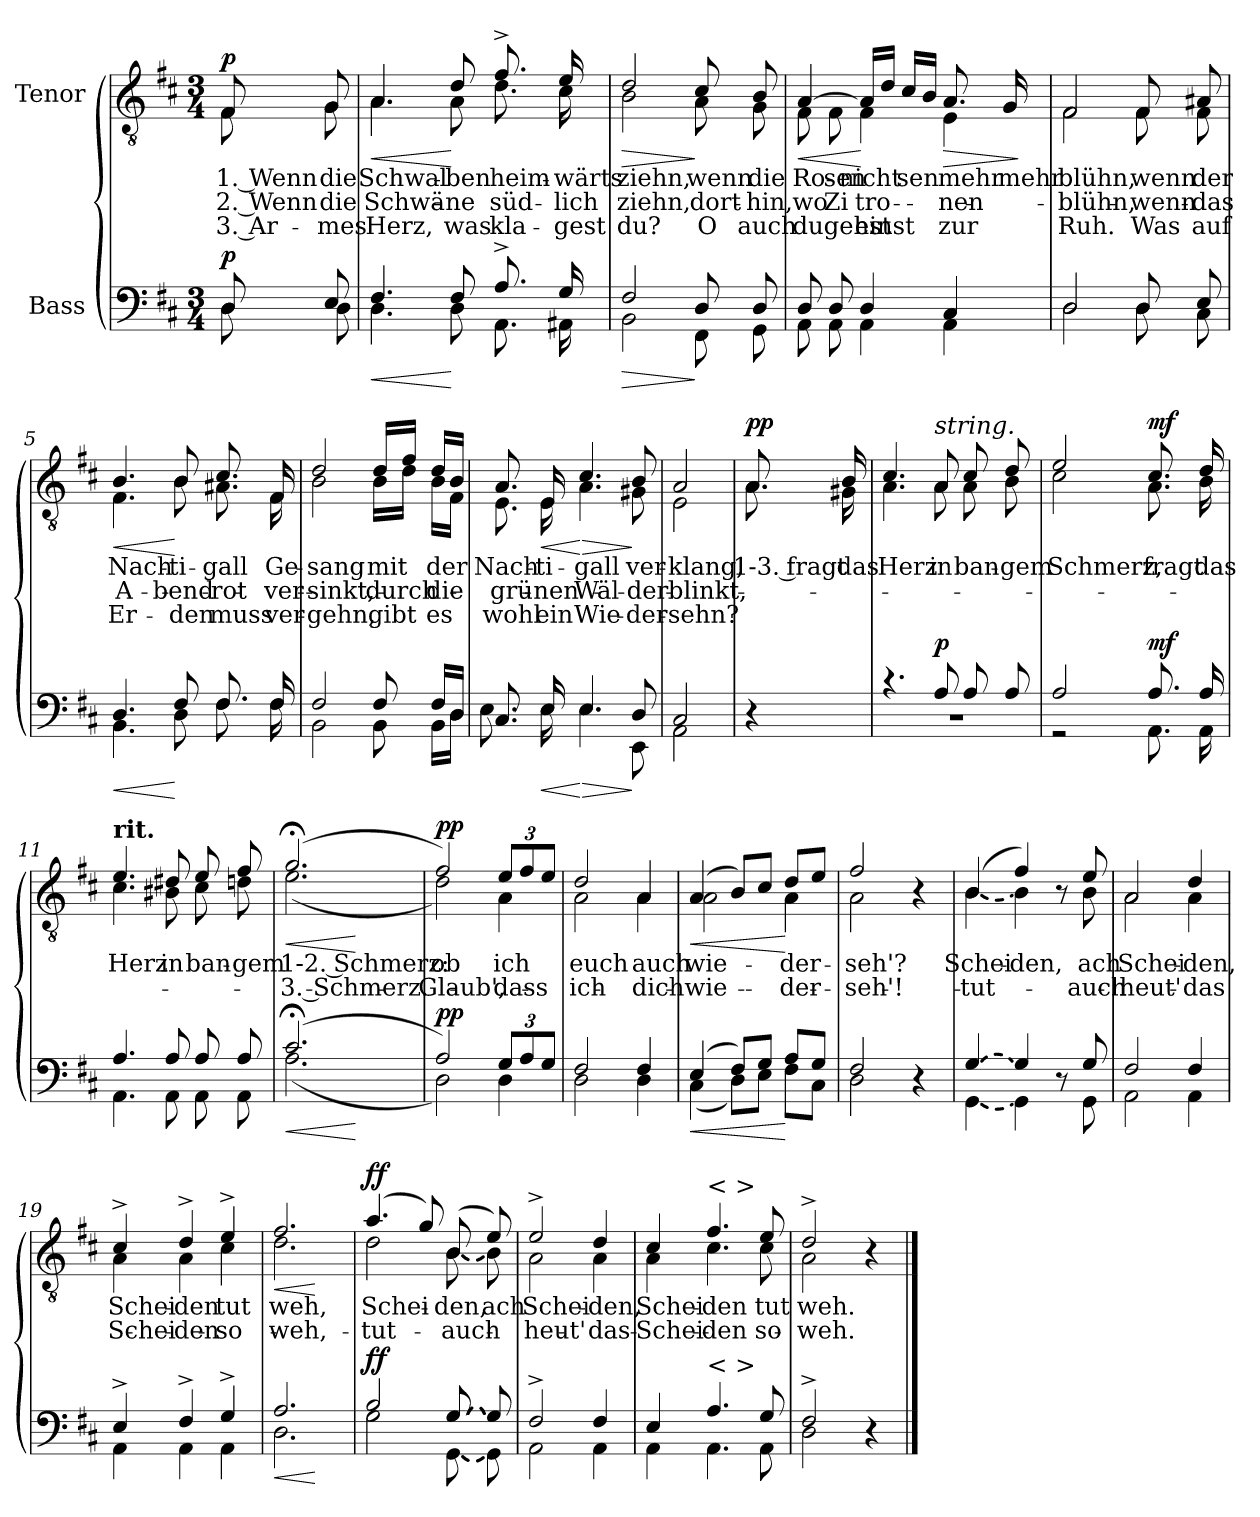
**kern	**dynam	**kern	**text	**text	**text	**dynam
*part2	*part2	*part1	*part1	*part1	*part1	*part1
*staff2	*staff2	*staff1	*staff1	*staff1	*staff1	*staff1
*I"Bass	*	*I"Tenor	*	*	*	*
*clefF4	*	*clefGv2	*	*	*	*
*k[f#c#]	*	*k[f#c#]	*	*	*	*
*M3/4	*	*M3/4	*	*	*	*
=	=	=	=	=	=	=
*^	*	*	*	*	*	*
!	!	!	!LO:TX:a:B:t=Andantino	!	!	!	!
!	!	!LO:DY:a	!	!LO:LY:b	!LO:LY:b	!LO:LY:b	!LO:DY:a
*	*	*	*^	*	*	*	*
8D/	8D\	p	8F#/	8F#\	1. Wenn	2. Wenn	3. Ar-	p
!	!	!	!	!	!LO:LY:b	!LO:LY:b	!LO:LY:b	!
8E/	8D\	.	8G/	8G\	die	die	-mes	.
=1	=1	=1	=1	=1	=1	=1	=1	=1
!	!	!LO:HP:b	!	!	!LO:LY:b	!LO:LY:b	!LO:LY:b	!LO:HP:b
4.F#/	4.D\	<	4.A/	4.A\	Schwal-	Schwä-	Herz,	<
!	!	!	!	!	!LO:LY:b	!LO:LY:b	!LO:LY:b	!
8F#/	8D\	[	8d/	8A\	-ben	-ne	was	[
!	!	!	!	!	!LO:LY:b	!LO:LY:b	!LO:LY:b	!
8.A^/	8.AA\	.	8.f#^/	8.d\	heim-	süd-	kla-	.
!	!	!	!	!	!LO:LY:b	!LO:LY:b	!LO:LY:b	!
16G/	16AA#X\	.	16e/	16c#\	-wärts	-lich	-gest	.
=2	=2	=2	=2	=2	=2	=2	=2	=2
!	!	!LO:HP:b	!	!	!LO:LY:b	!LO:LY:b	!LO:LY:b	!LO:HP:b
2F#/	2BB\	>	2d/	2B\	ziehn,	ziehn,	du?	>
!	!	!	!	!	!LO:LY:b	!LO:LY:b	!LO:LY:b	!
8D/	8FF#\	]	8c#/	8A\	wenn	dort-	O	]
!	!	!	!	!	!LO:LY:b	!LO:LY:b	!LO:LY:b	!
8D/	8GG\	.	8B/	8G\	die	-hin,	auch	.
=3	=3	=3	=3	=3	=3	=3	=3	=3
!	!	!	!	!	!LO:LY:b	!	!	!LO:HP:b
!	!	!	!	!	!LO:LY:b	!LO:LY:b	!LO:LY:b	!
8D/	8AA\	.	[4A/	8F#\	Ro-	wo	du	<
!	!	!	!	!	!LO:LY:b	!LO:LY:b	!LO:LY:b	!
8D/	8AA\	.	.	8F#\	-sen	Zi-	gehst	.
!	!	!	!	!	!LO:LY:b	!LO:LY:b	!LO:LY:b	!
4D/	4AA\	.	16A/LL]	4F#\	nicht	-tro-	einst	[
.	.	.	16d/JJ	.	.	.	.	.
!	!	!	!	!	!LO:LY:b	!	!	!
.	.	.	16c#/LL	.	-sen	.	.	.
.	.	.	16B/JJ	.	.	.	.	.
!	!	!	!	!	!LO:LY:b	!	!	!LO:HP:b
!	!	!	!	!	!LO:LY:b	!LO:LY:b	!LO:LY:b	!
4C#/	4AA\	.	8.A/	4E\	mehr	-nen	zur	>
!	!	!	!	!	!LO:LY:b	!	!	!
.	.	.	16G/	.	mehr	.	.	.
*v	*v	*	*	*	*	*	*	*
*	*	*v	*v	*	*	*	*
.	.	.	.	.	.	]
!!LO:LB:g=z
=4	=4	=4	=4	=4	=4	=4
*^	*	*	*	*	*	*
!	!	!	!	!LO:LY:b	!LO:LY:b	!LO:LY:b	!
*	*	*	*^	*	*	*	*
2D/	2D\	.	2F#/	2F#\	blühn,	blühn,	Ruh.	.
!	!	!	!	!	!LO:LY:b	!LO:LY:b	!LO:LY:b	!
8D/	8D\	.	8F#/	8F#\	wenn	wenn	Was	.
!	!	!	!	!	!LO:LY:b	!LO:LY:b	!LO:LY:b	!
8E/	8C#\	.	8A#X/	8F#\	der	das	auf	.
=5	=5	=5	=5	=5	=5	=5	=5	=5
!	!	!LO:HP:b	!	!	!LO:LY:b	!LO:LY:b	!LO:LY:b	!LO:HP:b
4.D/	4.BB\	<	4.B/	4.F#\	Nach-	A-	Er-	<
!	!	!	!	!	!LO:LY:b	!LO:LY:b	!LO:LY:b	!
8F#/	8D\	[	8B/	8B\	-ti-	-bend-	-den	[
!	!	!	!	!	!LO:LY:b	!LO:LY:b	!LO:LY:b	!
8.F#/	8.F#\	.	8.c#/	8.A#X\	-gall	-rot	muss	.
!	!	!	!	!	!LO:LY:b	!LO:LY:b	!LO:LY:b	!
16F#/	16F#\	.	16F#/	16F#\	Ge-	ver-	ver-	.
=6	=6	=6	=6	=6	=6	=6	=6	=6
!	!	!	!	!	!LO:LY:b	!LO:LY:b	!LO:LY:b	!
2F#/	2BB\	.	2d/	2B\	-sang	-sinkt,	-gehn,	.
!	!	!	!	!	!LO:LY:b	!LO:LY:b	!LO:LY:b	!
8F#/	8BB\	.	16d/LL	16B\LL	mit	durch	gibt	.
.	.	.	16f#/JJ	16d\JJ	.	.	.	.
!	!	!	!	!	!LO:LY:b	!LO:LY:b	!LO:LY:b	!
16F#/LL	16BB\LL	.	16d/LL	16B\LL	der	die	es	.
16D/JJ	16D\JJ	.	16B/JJ	16F#\JJ	.	.	.	.
=7	=7	=7	=7	=7	=7	=7	=7	=7
!	!	!	!	!	!LO:LY:b	!LO:LY:b	!LO:LY:b	!
8.C#/	8.E\	.	8.A/	8.E\	Nach-	grü-	wohl	.
!	!	!LO:HP:b	!	!	!LO:LY:b	!LO:LY:b	!LO:LY:b	!LO:HP:b
16E/	16E\	<	16E/	16E\	-ti-	-nen	ein	<
!	!	!LO:HP:n=1:b	!	!	!LO:LY:b	!LO:LY:b	!LO:LY:b	!LO:HP:n=1:b
4.E/	4.E\	[ >	4.c#/	4.A\	-gall	Wäl-	Wie-	[ >
!	!	!	!	!	!LO:LY:b	!LO:LY:b	!LO:LY:b	!
8D/	8EE\	]	8B/	8G#X\	ver-	-der	-der-	]
=8	=8	=8	=8	=8	=8	=8	=8	=8
!	!	!	!	!	!LO:LY:b	!LO:LY:b	!LO:LY:b	!
2C#/	2AA\	.	2A/	2E\	-klang,	blinkt,	-sehn?	.
!!LO:LB:g=z	!!
=8X1	=8X1	=8X1	=8X1	=8X1	=8X1	=8X1	=8X1	=8X1
!	!	!	!	!	!LO:LY:b	!	!	!LO:DY:a
*v	*v	*	*	*	*	*	*	*
4r	.	8.A/	8.A\	1-3. fragt	.	.	pp
!	!	!	!	!LO:LY:b	!	!	!
.	.	16B/	16G#X\	das	.	.	.
=9	=9	=9	=9	=9	=9	=9	=9
*^	*	*	*	*	*	*	*
!	!	!	!	!	!LO:LY:b	!	!	!
4.r	2.r	.	4.c#/	4.A\	Herz	.	.	.
!	!	!	!LO:TX:a:i:t=string.	!	!	!	!	!
!	!	!LO:DY:a	!	!	!LO:LY:b	!	!	!
8A/	.	p	8A/	8A\	in	.	.	.
!	!	!	!	!	!LO:LY:b	!	!	!
8A/	.	.	8c#/	8A\	ban-	.	.	.
!	!	!	!	!	!LO:LY:b	!	!	!
8A/	.	.	8d/	8B\	-gem	.	.	.
=10	=10	=10	=10	=10	=10	=10	=10	=10
!	!	!	!	!	!LO:LY:b	!	!	!
2A/	2r	.	2e/	2c#\	Schmerz,	.	.	.
!	!	!LO:DY:a	!	!	!LO:LY:b	!	!	!LO:DY:a
8.A/	8.AA\	mf	8.c#/	8.A\	fragt	.	.	mf
!	!	!	!	!	!LO:LY:b	!	!	!
16A/	16AA\	.	16d/	16B\	das	.	.	.
=11	=11	=11	=11	=11	=11	=11	=11	=11
!	!	!	!LO:TX:a:B:t=rit.	!	!	!	!	!
!	!	!	!	!	!LO:LY:b	!	!	!
4.A/	4.AA\	.	4.e/	4.c#\	Herz	.	.	.
!	!	!	!	!	!LO:LY:b	!	!	!
8A/	8AA\	.	8d#X/	8B#X\	in	.	.	.
!	!	!	!	!	!LO:LY:b	!	!	!
8A/	8AA\	.	8e/	8c#\	ban-	.	.	.
!	!	!	!	!	!LO:LY:b	!	!	!
8A/	8AA\	.	8f#/	8dn\	-gem	.	.	.
!!LO:LB:g=z	!!
=12	=12	=12	=12	=12	=12	=12	=12	=12
!	!	!LO:HP:b	!	!	!LO:LY:b	!LO:LY:b	!	!LO:HP:b
(2.c#;/	(2.A\	<	(2.g;</	(2.e\	1-2. Schmerz:	3. Schmerz.	.	<
*v	*v	*	*	*	*	*	*	*
*	*	*v	*v	*	*	*	*
.	[	.	.	.	.	[
=13	=13	=13	=13	=13	=13	=13
*^	*	*	*	*	*	*
!	!	!	!LO:TX:a:B:t=a tempo	!	!	!	!
!	!	!LO:DY:a	!	!LO:LY:b	!LO:LY:b	!	!LO:DY:a
*	*	*	*^	*	*	*	*
2A/)	2D\)	pp	2f#/)	2d\)	ob	Glaub',	.	pp
*Xbrackettup	*	*	*Xbrackettup	*	*	*	*	*
!	!	!	!	!	!LO:LY:b	!LO:LY:b	!	!
12G/L	4D\	.	12e/L	4A\	ich	dass	.	.
12A/	.	.	12f#/	.	.	.	.	.
12G/J	.	.	12e/J	.	.	.	.	.
=14	=14	=14	=14	=14	=14	=14	=14	=14
!	!	!	!	!	!LO:LY:b	!LO:LY:b	!	!
2F#/	2D\	.	2d/	2A\	euch	ich	.	.
!	!	!	!	!	!LO:LY:b	!LO:LY:b	!	!
4F#/	4D\	.	4A/	4A\	auch	dich	.	.
=15	=15	=15	=15	=15	=15	=15	=15	=15
!	!	!LO:HP:b	!	!	!LO:LY:b	!LO:LY:b	!	!LO:HP:b
(4E/	(4C#\	<	(4A/	2A\	wie-	wie-	.	<
8F#/L)	8D\L)	.	8B/L)	.	.	.	.	.
8G/J	8E\J	.	8c#/J	.	.	.	.	.
!	!	!	!	!	!LO:LY:b	!LO:LY:b	!	!
8A/L	8F#\L	[	8d/L	4A\	-der-	-der-	.	[
8G/J	8C#\J	.	8e/J	.	.	.	.	.
=16	=16	=16	=16	=16	=16	=16	=16	=16
!	!	!	!	!	!LO:LY:b	!LO:LY:b	!	!
2F#/	2D\	.	2f#/	2A\	-seh'?	-seh'!	.	.
4r	4ryy	.	4r	4ryy	.	.	.	.
=17	=17	=17	=17	=17	=17	=17	=17	=17
!LO:T:dash	!LO:T:dash	!	!	!LO:T:dash	!LO:LY:b	!LO:LY:b	!	!
[4G/	[4GG\	.	(4B/	[4B\	Schei-	tut	.	.
!	!	!	!	!	!LO:LY:b	!	!	!
4G/]	4GG\]	.	4f#/)	4B\]	-den,	.	.	.
8r	8ryy	.	8r	8ryy	.	.	.	.
!	!	!	!	!	!LO:LY:b	!LO:LY:b	!	!
8G/	8GG\	.	8e/	8B\	ach	auch	.	.
=18	=18	=18	=18	=18	=18	=18	=18	=18
!	!	!	!	!	!LO:LY:b	!LO:LY:b	!	!
2F#/	2AA\	.	2A/	2A\	Schei-	heut'	.	.
!	!	!	!	!	!LO:LY:b	!LO:LY:b	!	!
4F#/	4AA\	.	4d/	4A\	-den,	das	.	.
!!LO:LB:g=z	!!
=19	=19	=19	=19	=19	=19	=19	=19	=19
!	!	!	!	!	!LO:LY:b	!LO:LY:b	!	!
4E^/	4AA\	.	4c#^/	4A\	Schei-	Schei-	.	.
!	!	!	!	!	!LO:LY:b	!LO:LY:b	!	!
4F#^/	4AA\	.	4d^/	4A\	-den	-den	.	.
!	!	!	!	!	!LO:LY:b	!LO:LY:b	!	!
4G^/	4AA\	.	4e^/	4c#\	tut	so	.	.
=20	=20	=20	=20	=20	=20	=20	=20	=20
!	!	!LO:HP:b	!	!	!LO:LY:b	!LO:LY:b	!	!LO:HP:b
2.A/	2.D\	<	2.f#/	2.d\	weh,	weh,	.	<
*v	*v	*	*	*	*	*	*	*
*	*	*v	*v	*	*	*	*
.	[	.	.	.	.	[
=21	=21	=21	=21	=21	=21	=21
*^	*	*	*	*	*	*
!	!	!LO:DY:a	!	!LO:LY:b	!LO:LY:b	!	!LO:DY:a
*	*	*	*^	*	*	*	*
2B/	2G\	ff	(4.a/	2d\	Schei-	tut	.	ff
.	.	.	8g/)	.	.	.	.	.
!LO:T:dash	!LO:T:dash	!	!	!LO:T:dash	!LO:LY:b	!LO:LY:b	!	!
[8G/	[8GG\	.	(8B/	[8B\	-den,	auch	.	.
!	!	!	!	!	!LO:LY:b	!	!	!
8G/]	8GG\]	.	8e/)	8B\]	ach	.	.	.
=22	=22	=22	=22	=22	=22	=22	=22	=22
!	!	!	!	!	!LO:LY:b	!LO:LY:b	!	!
2F#^/	2AA\	.	2e^/	2A\	Schei-	heut'	.	.
!	!	!	!	!	!LO:LY:b	!LO:LY:b	!	!
4F#/	4AA\	.	4d/	4A\	-den,	das	.	.
=23	=23	=23	=23	=23	=23	=23	=23	=23
!	!	!	!	!	!LO:LY:b	!LO:LY:b	!	!
4E/	4AA\	.	4c#/	4A\	Schei-	Schei-	.	.
!	!	!	!LO:TX:a:t=<  >	!	!	!	!	!
!LO:TX:a:t=<  >	!	!	!	!	!	!	!	!
!	!	!	!	!	!LO:LY:b	!LO:LY:b	!	!
4.A/	4.AA\	.	4.f#/	4.c#\	-den	-den	.	.
!	!	!	!	!	!LO:LY:b	!LO:LY:b	!	!
8G/	8AA\	.	8e/	8c#\	tut	so	.	.
=24	=24	=24	=24	=24	=24	=24	=24	=24
!	!	!	!	!	!LO:LY:b	!LO:LY:b	!	!
2F#^/	2D\	.	2d^/	2A\	weh.	weh.	.	.
4r	4ryy	.	4r	4ryy	.	.	.	.
*v	*v	*	*	*	*	*	*	*
*	*	*v	*v	*	*	*	*
==	==	==	==	==	==	==
*-	*-	*-	*-	*-	*-	*-
